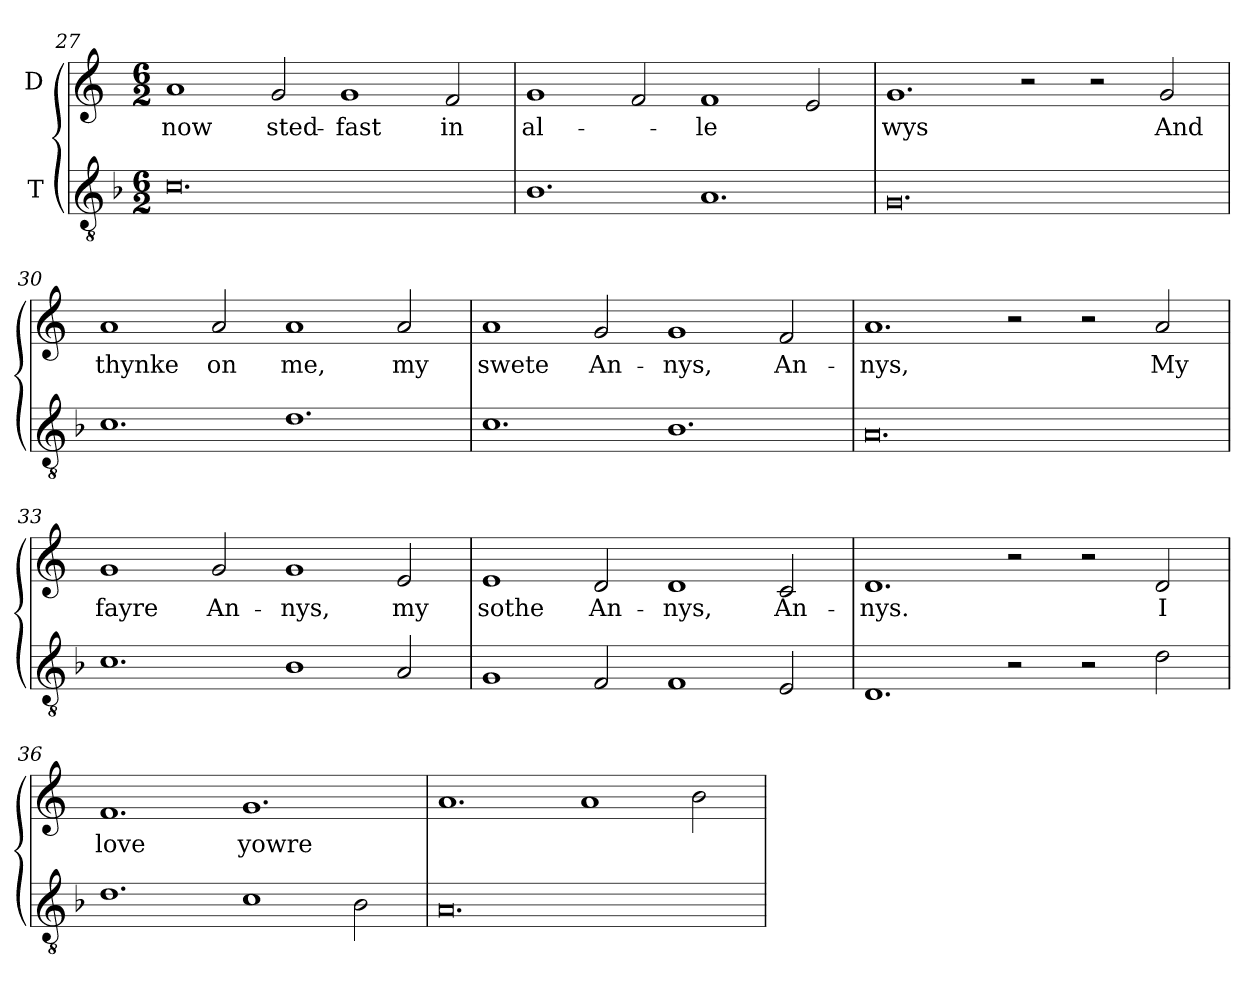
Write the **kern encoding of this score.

**kern	**kern	**text
*part2	*part1	*part1
*staff2	*staff1	*staff1
*I"T	*I"D	*
*clefGv2	*clefG2	*
*ITrd7c12	*	*
*k[b-]	*k[]	*
*F:	*C:	*
*M6/2	*M6/2	*
=27	=27	=27
!	!	!LO:LY:b:color=#000000
0.Ci\	1ai/	now
!	!	!LO:LY:b:color=#000000
.	2gi/	sted-
!	!	!LO:LY:b:color=#000000
.	1gi/	-fast
!	!	!LO:LY:b:color=#000000
.	2fi/	in
=28	=28	=28
!	!	!LO:LY:b:color=#000000
1.BB-i/	1gi/	al-
.	2fi/	.
!	!	!LO:LY:b:color=#000000
1.AAi/	1fi/	-le
.	2ei/	.
!!LO:LB:g=z
=29	=29	=29
!	!	!LO:LY:b:color=#000000
0.GGi/	1.gi/	wys
.	2r	.
.	2r	.
!	!	!LO:LY:b:color=#000000
.	2gi/	And
=30	=30	=30
!	!	!LO:LY:b:color=#000000
1.Ci\	1ai/	thynke
!	!	!LO:LY:b:color=#000000
.	2ai/	on
!	!	!LO:LY:b:color=#000000
1.Di\	1ai/	me,
!	!	!LO:LY:b:color=#000000
.	2ai/	my
=31	=31	=31
!	!	!LO:LY:b:color=#000000
1.Ci\	1ai/	swete
!	!	!LO:LY:b:color=#000000
.	2gi/	An-
!	!	!LO:LY:b:color=#000000
1.BB-i/	1gi/	-nys,
!	!	!LO:LY:b:color=#000000
.	2fi/	An-
=32	=32	=32
!	!	!LO:LY:b:color=#000000
0.AAi/	1.ai/	-nys,
.	2r	.
.	2r	.
!	!	!LO:LY:b:color=#000000
.	2ai/	My
!!LO:LB:g=z
=33	=33	=33
!	!	!LO:LY:b:color=#000000
1.Ci\	1gi/	fayre
!	!	!LO:LY:b:color=#000000
.	2gi/	An-
!	!	!LO:LY:b:color=#000000
1BB-i/	1gi/	-nys,
!	!	!LO:LY:b:color=#000000
2AAi/	2ei/	my
=34	=34	=34
!	!	!LO:LY:b:color=#000000
1GGi/	1ei/	sothe
!	!	!LO:LY:b:color=#000000
2FFi/	2di/	An-
!	!	!LO:LY:b:color=#000000
1FFi/	1di/	-nys,
!	!	!LO:LY:b:color=#000000
2EEi/	2ci/	An-
=35	=35	=35
!	!	!LO:LY:b:color=#000000
1.DDi/	1.di/	-nys.
2r	2r	.
2r	2r	.
!	!	!LO:LY:b:color=#000000
2Di\	2di/	I
=36	=36	=36
!	!	!LO:LY:b:color=#000000
1.Di\	1.fi/	love
!	!	!LO:LY:b:color=#000000
1Ci\	1.gi/	yowre
2BB-i\	.	.
=37	=37	=37
0.AA:i/	1.ai/	.
.	1ai/	.
.	2bi\	.
=	=	=
*-	*-	*-
